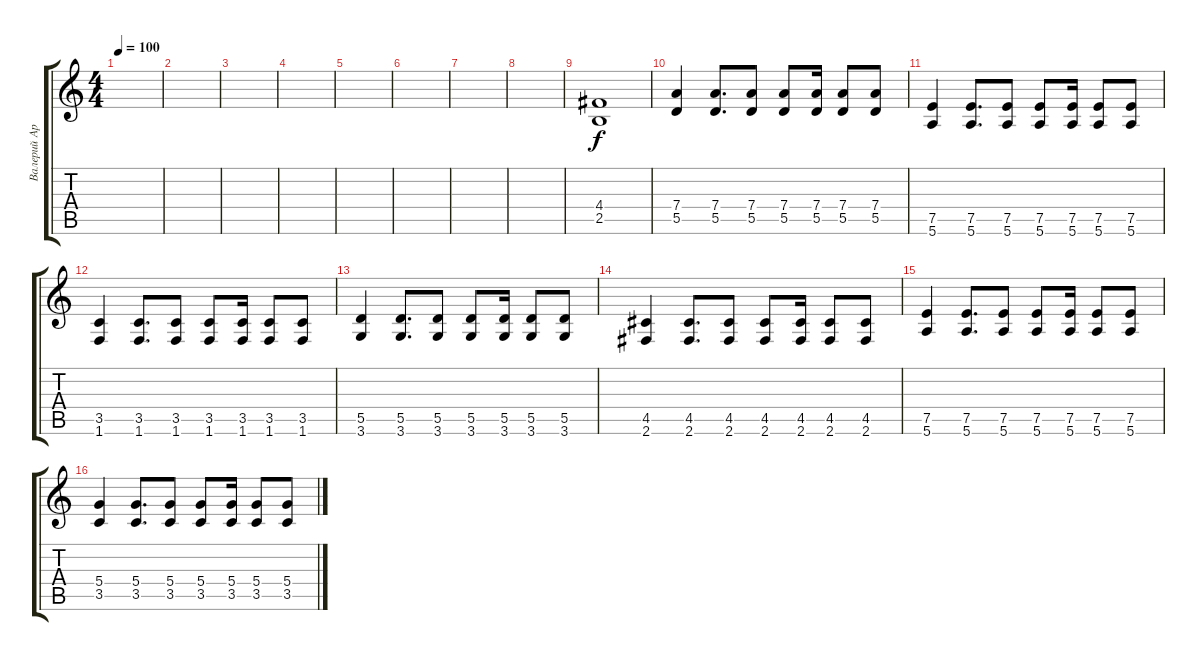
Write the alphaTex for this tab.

\track ("Валерий Аркадин" "Валерий Ар") {instrument distortionguitar}
\staff {score tabs}
\tuning (E4 B3 G3 D3 A2 E2) {hide}
\ts (4 4)
\tempo 100
\clef g2
\ks c
|
|
|
|
|
|
|
|
(4.4 2.5).1 |
(7.4 5.5).4 (7.4 5.5).8{d} (7.4 5.5).8 (7.4 5.5).8 (7.4 5.5).16 (7.4 5.5).8 (7.4 5.5).8 |
(7.5 5.6).4 (7.5 5.6).8{d} (7.5 5.6).8 (7.5 5.6).8 (7.5 5.6).16 (7.5 5.6).8 (7.5 5.6).8 |
(3.5 1.6).4 (3.5 1.6).8{d} (3.5 1.6).8 (3.5 1.6).8 (3.5 1.6).16 (3.5 1.6).8 (3.5 1.6).8 |
(5.5 3.6).4 (5.5 3.6).8{d} (5.5 3.6).8 (5.5 3.6).8 (5.5 3.6).16 (5.5 3.6).8 (5.5 3.6).8 |
(4.5 2.6).4 (4.5 2.6).8{d} (4.5 2.6).8 (4.5 2.6).8 (4.5 2.6).16 (4.5 2.6).8 (4.5 2.6).8 |
(7.5 5.6).4 (7.5 5.6).8{d} (7.5 5.6).8 (7.5 5.6).8 (7.5 5.6).16 (7.5 5.6).8 (7.5 5.6).8 |
(5.4 3.5).4 (5.4 3.5).8{d} (5.4 3.5).8 (5.4 3.5).8 (5.4 3.5).16 (5.4 3.5).8 (5.4 3.5).8
